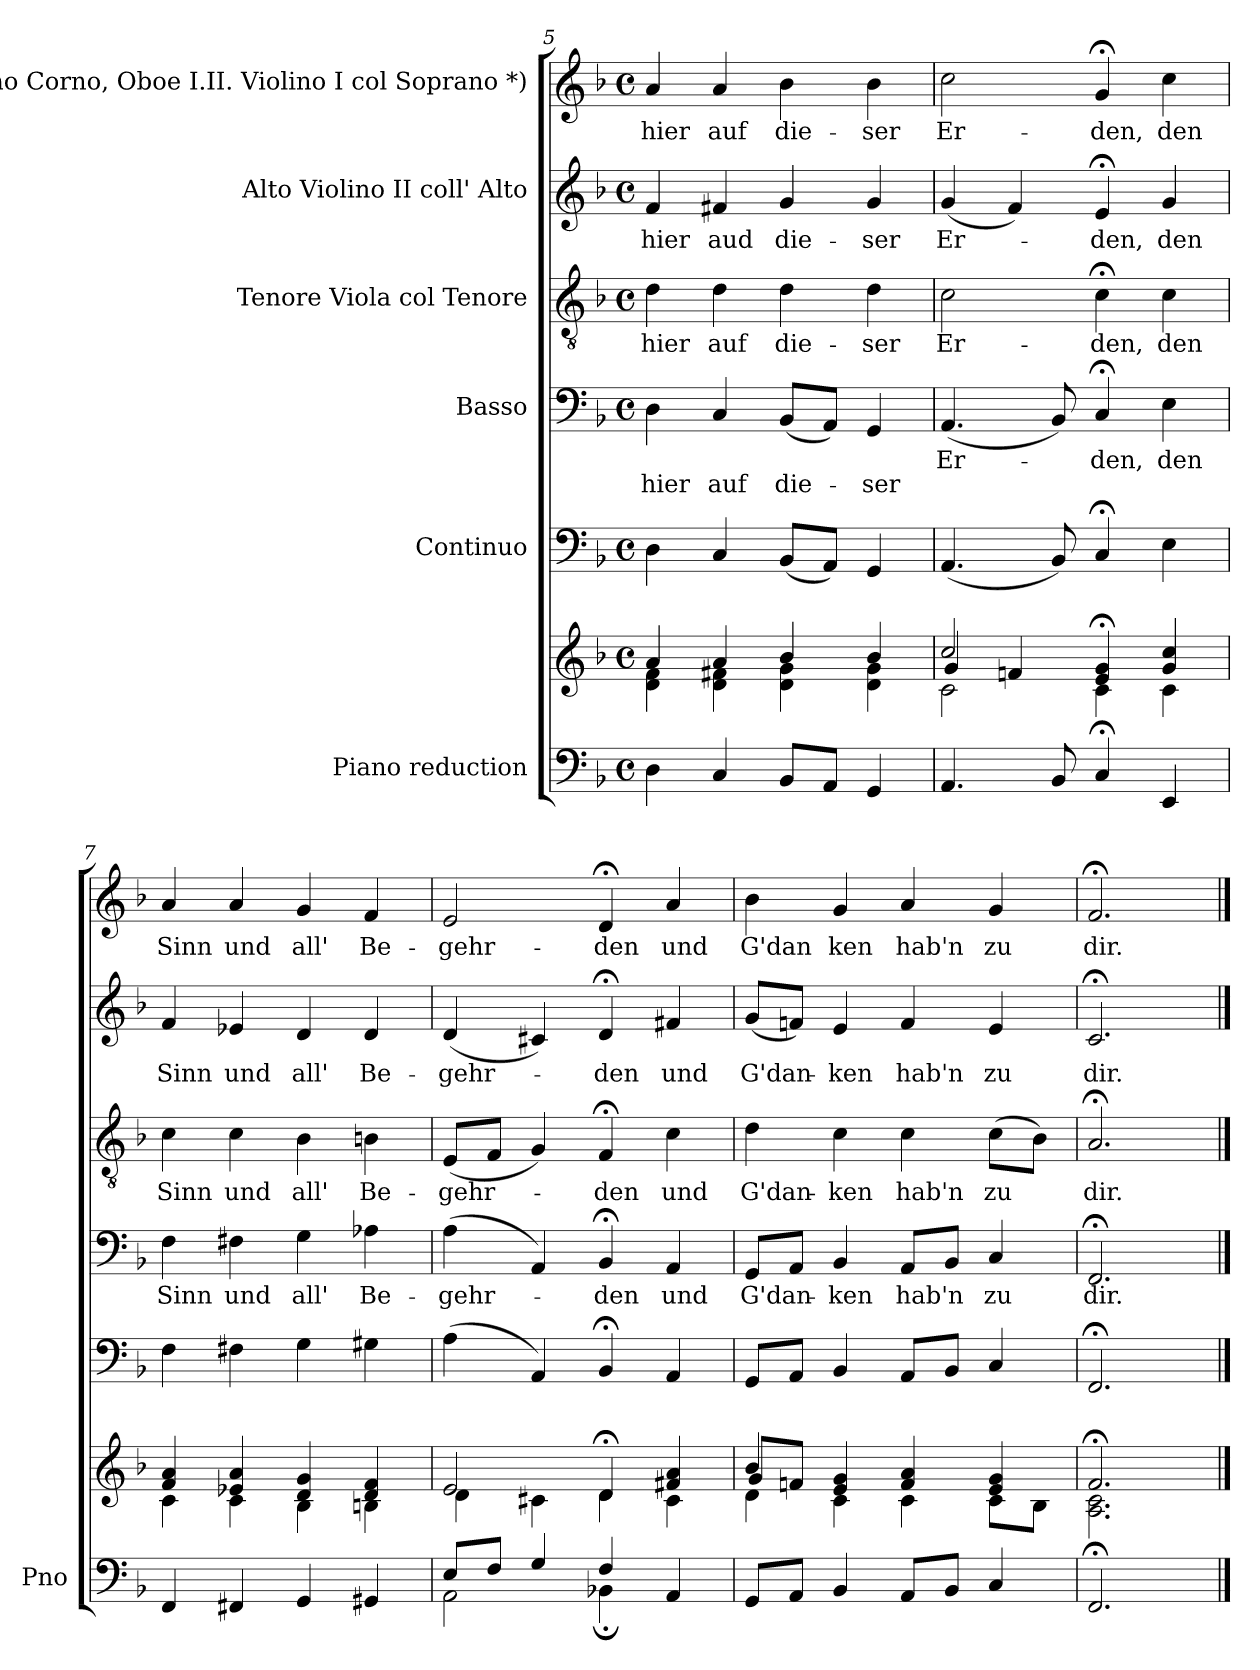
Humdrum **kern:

**kern	**kern	**kern	**kern	**text	**text	**kern	**text	**kern	**text	**kern	**text
*part6	*part6	*part5	*part4	*part4	*part4	*part3	*part3	*part2	*part2	*part1	*part1
*staff7	*staff6	*staff5	*staff4	*staff4	*staff4	*staff3	*staff3	*staff2	*staff2	*staff1	*staff1
*I"Piano reduction	*	*I"Continuo	*I"Basso	*	*	*I"Tenore Viola col Tenore	*	*I"Alto Violino II coll' Alto	*	*I"Soprano Corno, Oboe I.II. Violino I col Soprano *)	*
*I'Pno	*	*	*	*	*	*	*	*	*	*	*
*clefF4	*clefG2	*clefF4	*clefF4	*	*	*clefGv2	*	*clefG2	*	*clefG2	*
*k[b-]	*k[b-]	*k[b-]	*k[b-]	*	*	*k[b-]	*	*k[b-]	*	*k[b-]	*
*M4/4	*M4/4	*M4/4	*M4/4	*	*	*M4/4	*	*M4/4	*	*M4/4	*
*met(c)	*met(c)	*met(c)	*met(c)	*	*	*met(c)	*	*met(c)	*	*met(c)	*
=5	=5	=5	=5	=5	=5	=5	=5	=5	=5	=5	=5
*	*^	*	*	*	*	*	*	*	*	*	*
!	!	!	!	!	!	!LO:LY:b	!	!LO:LY:b	!	!LO:LY:b	!	!LO:LY:b
4D\	4a/	4d\ 4f\	4D\	4D\	.	hier	4d\	hier	4f/	hier	4a/	hier
!	!	!	!	!	!	!LO:LY:b	!	!LO:LY:b	!	!LO:LY:b	!	!LO:LY:b
4C/	4a/	4d\ 4f#X\	4C/	4C/	.	auf	4d\	auf	4f#X/	aud	4a/	auf
!	!	!	!	!	!	!LO:LY:b	!	!LO:LY:b	!	!LO:LY:b	!	!LO:LY:b
8BB-/L	4b-/	4d\ 4g\	(8BB-/L	(8BB-/L	.	die-	4d\	die-	4g/	die-	4b-\	die-
8AA/J	.	.	8AA/J)	8AA/J)	.	.	.	.	.	.	.	.
!	!	!	!	!	!	!LO:LY:b	!	!LO:LY:b	!	!LO:LY:b	!	!LO:LY:b
4GG/	4b-/	4d\ 4g\	4GG/	4GG/	.	-ser	4d\	ser	4g/	-ser	4b-\	ser
=6	=6	=6	=6	=6	=6	=6	=6	=6	=6	=6	=6	=6
*	*	*^	*	*	*	*	*	*	*	*	*	*
!	!	!	!	!	!	!LO:LY:b	!	!	!LO:LY:b	!	!LO:LY:b	!	!LO:LY:b
4.AA/	2cc/	2c\	4g/	(4.AA/	(4.AA/	Er-	.	2c\	Er-	(4g/	Er-	2cc\	Er-
.	.	.	4fn/	.	.	.	.	.	.	4f/)	.	.	.
8BB-/	.	.	.	8BB-/)	8BB-/)	.	.	.	.	.	.	.	.
!	!	!	!	!	!	!LO:LY:b	!	!	!LO:LY:b	!	!LO:LY:b	!	!LO:LY:b
4C;/	4e/;< 4g/;<	4c\	2ryy	4C;</	4C;</	-den,	.	4c;<\	den,	4e;</	-den,	4g;</	den,
!	!	!	!	!	!	!LO:LY:b	!	!	!LO:LY:b	!	!LO:LY:b	!	!LO:LY:b
4EE/	4g/ 4cc/	4c\	.	4E\	4E\	den	.	4c\	den	4g/	den	4cc\	den
*	*	*v	*v	*	*	*	*	*	*	*	*	*	*
=7	=7	=7	=7	=7	=7	=7	=7	=7	=7	=7	=7	=7
!	!	!	!	!	!LO:LY:b	!	!	!LO:LY:b	!	!LO:LY:b	!	!LO:LY:b
4FF/	4f/ 4a/	4c\	4F\	4F\	Sinn	.	4c\	Sinn	4f/	Sinn	4a/	Sinn
!	!	!	!	!	!LO:LY:b	!	!	!LO:LY:b	!	!LO:LY:b	!	!LO:LY:b
4FF#X/	4e-X/ 4a/	4c\	4F#X\	4F#X\	und	.	4c\	und	4e-X/	und	4a/	und
!	!	!	!	!	!LO:LY:b	!	!	!LO:LY:b	!	!LO:LY:b	!	!LO:LY:b
4GG/	4d/ 4g/	4B-\	4G\	4G\	all'	.	4B-\	all'	4d/	all'	4g/	all'
!	!	!	!	!	!LO:LY:b	!	!	!LO:LY:b	!	!LO:LY:b	!	!LO:LY:b
4GG#X/	4d/ 4f/	4Bn\	4G#X\	4A-X\	Be-	.	4Bn\	Be-	4d/	Be-	4f/	Be-
=8	=8	=8	=8	=8	=8	=8	=8	=8	=8	=8	=8	=8
*^	*	*	*	*	*	*	*	*	*	*	*	*
!	!	!	!	!	!	!LO:LY:b	!	!	!LO:LY:b	!	!LO:LY:b	!	!LO:LY:b
8E/L	2AA\	2e/	4d\	(4A\	(4A\	-gehr-	.	(8E/L	gehr-	(4d/	-gehr-	2e/	gehr-
8F/J	.	.	.	.	.	.	.	8F/J	.	.	.	.	.
4G/	.	.	4c#X\	4AA/)	4AA/)	.	.	4G/)	.	4c#X/)	.	.	.
!	!	!	!	!	!	!LO:LY:b	!	!	!LO:LY:b	!	!LO:LY:b	!	!LO:LY:b
4F/	4BB-X;\	4d;</	4d\	4BB-;</	4BB-;</	-den	.	4F;</	-den	4d;</	-den	4d;</	-den
!	!	!	!	!	!	!LO:LY:b	!	!	!LO:LY:b	!	!LO:LY:b	!	!LO:LY:b
4AA/	4ryy	4f#X/ 4a/	4c#\	4AA/	4AA/	und	.	4c\	und	4f#X/	und	4a/	und
=9	=9	=9	=9	=9	=9	=9	=9	=9	=9	=9	=9	=9	=9
*	*	*	*^	*	*	*	*	*	*	*	*	*	*
!	!	!	!	!	!	!	!LO:LY:b	!	!	!LO:LY:b	!	!LO:LY:b	!	!LO:LY:b
*v	*v	*	*	*	*	*	*	*	*	*	*	*	*	*
8GG/L	4b-/	4d\	8g/L	8GG/L	8GG/L	G'dan-	.	4d\	G'dan-	(8g/L	G'dan-	4b-\	G'dan
8AA/J	.	.	8fn/J	8AA/J	8AA/J	.	.	.	.	8fn/J)	.	.	.
!	!	!	!	!	!	!LO:LY:b	!	!	!LO:LY:b	!	!LO:LY:b	!	!LO:LY:b
4BB-/	4e/ 4g/	4c\	4ryy	4BB-/	4BB-/	-ken	.	4c\	ken	4e/	-ken	4g/	ken
!	!	!	!	!	!	!LO:LY:b	!	!	!LO:LY:b	!	!LO:LY:b	!	!LO:LY:b
8AA/L	4f/ 4a/	4c\	2ryy	8AA/L	8AA/L	hab'n	.	4c\	hab'n	4f/	hab'n	4a/	hab'n
8BB-/J	.	.	.	8BB-/J	8BB-/J	.	.	.	.	.	.	.	.
!	!	!	!	!	!	!LO:LY:b	!	!	!LO:LY:b	!	!LO:LY:b	!	!LO:LY:b
4C/	4e/ 4g/	8c\L	.	4C/	4C/	zu	.	(8c\L	zu	4e/	zu	4g/	zu
.	.	8B-\J	.	.	.	.	.	8B-\J)	.	.	.	.	.
*	*	*v	*v	*	*	*	*	*	*	*	*	*	*
=10	=10	=10	=10	=10	=10	=10	=10	=10	=10	=10	=10	=10
!	!	!	!	!	!LO:LY:b	!	!	!LO:LY:b	!	!LO:LY:b	!	!LO:LY:b
2.FF;/	2.f;</	2.A\ 2.c\	2.FF;</	2.FF;</	dir.	.	2.A;</	dir.	2.c;</	dir.	2.f;</	dir.
*	*v	*v	*	*	*	*	*	*	*	*	*	*
==	==	==	==	==	==	==	==	==	==	==	==
*-	*-	*-	*-	*-	*-	*-	*-	*-	*-	*-	*-
